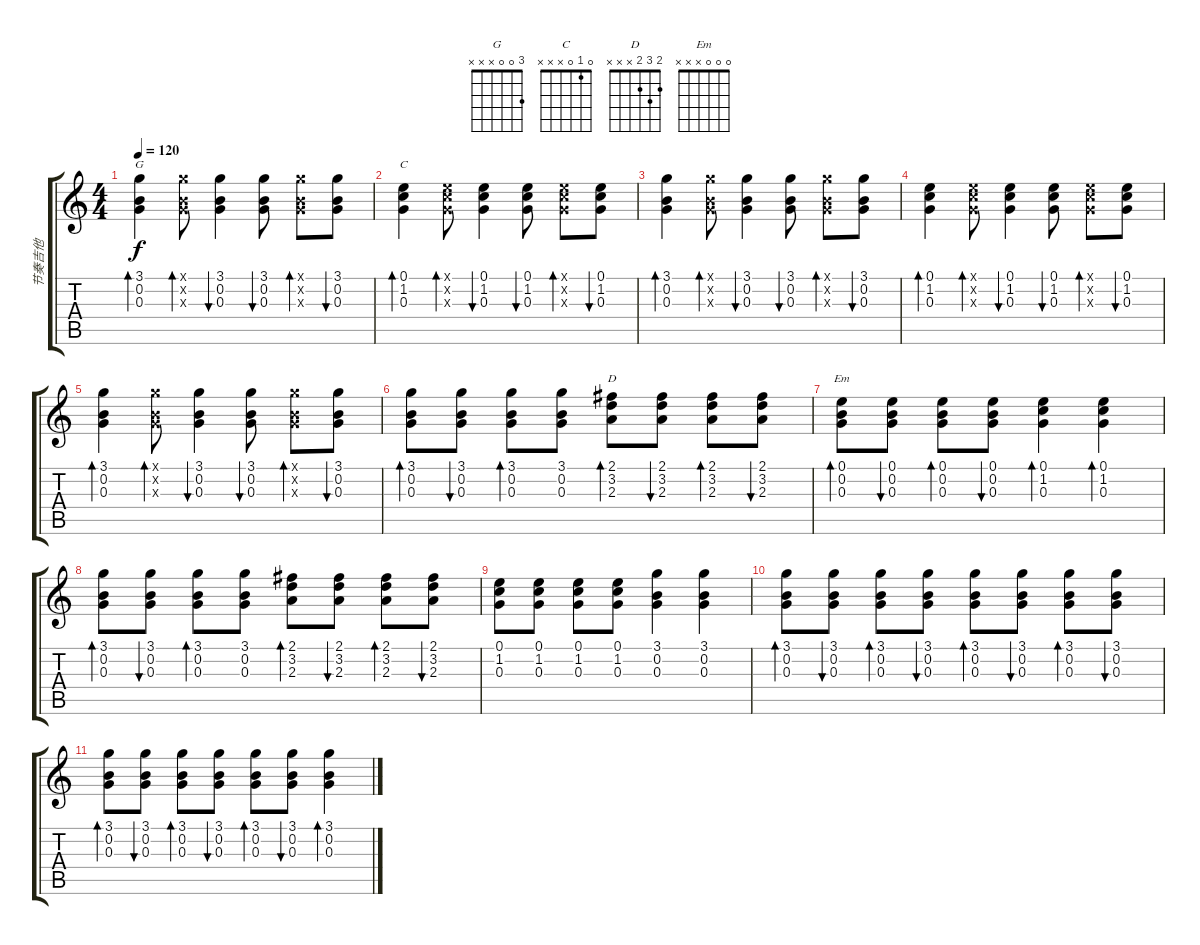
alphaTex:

\track ("节奏吉他" "节奏吉他") {instrument acousticguitarsteel}
\staff {score tabs}
\tuning (E4 B3 G3 D3 A2 E2) {hide}
\chord ("G" 3 0 0 x x x)
\chord ("C" 0 1 0 x x x)
\chord ("D" 2 3 2 x x x)
\chord ("Em" 0 0 0 x x x)
\ts (4 4)
\tempo 120
\clef g2
\ks c
(3.1 0.2 0.3).4{bd 30 ch "G" dy f} (3.1{x} 0.2{x} 0.3{x}).8{bd 30} (3.1 0.2 0.3).4{bu 30} (3.1 0.2 0.3).8{bu 30} (3.1{x} 0.2{x} 0.3{x}).8{bd 30} (3.1 0.2 0.3).8{bu 30} |
(0.1 1.2 0.3).4{bd 30 ch "C"} (0.1{x} 1.2{x} 0.3{x}).8{bd 30} (0.1 1.2 0.3).4{bu 30} (0.1 1.2 0.3).8{bu 30} (0.1{x} 1.2{x} 0.3{x}).8{bd 30} (0.1 1.2 0.3).8{bu 30} |
(3.1 0.2 0.3).4{bd 30} (3.1{x} 0.2{x} 0.3{x}).8{bd 30} (3.1 0.2 0.3).4{bu 30} (3.1 0.2 0.3).8{bu 30} (3.1{x} 0.2{x} 0.3{x}).8{bd 30} (3.1 0.2 0.3).8{bu 30} |
(0.1 1.2 0.3).4{bd 30} (0.1{x} 1.2{x} 0.3{x}).8{bd 30} (0.1 1.2 0.3).4{bu 30} (0.1 1.2 0.3).8{bu 30} (0.1{x} 1.2{x} 0.3{x}).8{bd 30} (0.1 1.2 0.3).8{bu 30} |
(3.1 0.2 0.3).4{bd 30} (3.1{x} 0.2{x} 0.3{x}).8{bd 30} (3.1 0.2 0.3).4{bu 30} (3.1 0.2 0.3).8{bu 30} (3.1{x} 0.2{x} 0.3{x}).8{bd 30} (3.1 0.2 0.3).8{bu 30} |
(3.1 0.2 0.3).8{bd 30} (3.1 0.2 0.3).8{bu 30} (3.1 0.2 0.3).8{bd 30} (3.1 0.2 0.3).8 (2.1 3.2 2.3).8{bd 30 ch "D"} (2.1 3.2 2.3).8{bu 30} (2.1 3.2 2.3).8{bd 30} (2.1 3.2 2.3).8{bu 30} |
(0.1 0.2 0.3).8{bd 30 ch "Em"} (0.1 0.2 0.3).8{bu 30} (0.1 0.2 0.3).8{bd 30} (0.1 0.2 0.3).8{bu 30} (0.1 1.2 0.3).4{bd 30} (0.1 1.2 0.3).4{bd 30} |
(3.1 0.2 0.3).8{bd 30} (3.1 0.2 0.3).8{bu 30} (3.1 0.2 0.3).8{bd 30} (3.1 0.2 0.3).8 (2.1 3.2 2.3).8{bd 30} (2.1 3.2 2.3).8{bu 30} (2.1 3.2 2.3).8{bd 30} (2.1 3.2 2.3).8{bu 30} |
(0.1 1.2 0.3).8 (0.1 1.2 0.3).8 (0.1 1.2 0.3).8 (0.1 1.2 0.3).8 (3.1 0.2 0.3).4 (3.1 0.2 0.3).4 |
(3.1 0.2 0.3).8{bd 30} (3.1 0.2 0.3).8{bu 30} (3.1 0.2 0.3).8{bd 30} (3.1 0.2 0.3).8{bu 30} (3.1 0.2 0.3).8{bd 30} (3.1 0.2 0.3).8{bu 30} (3.1 0.2 0.3).8{bd 30} (3.1 0.2 0.3).8{bu 30} |
(3.1 0.2 0.3).8{bd 30} (3.1 0.2 0.3).8{bu 30} (3.1 0.2 0.3).8{bd 30} (3.1 0.2 0.3).8{bu 30} (3.1 0.2 0.3).8{bd 30} (3.1 0.2 0.3).8{bu 30} (3.1 0.2 0.3).4{bd 30}
